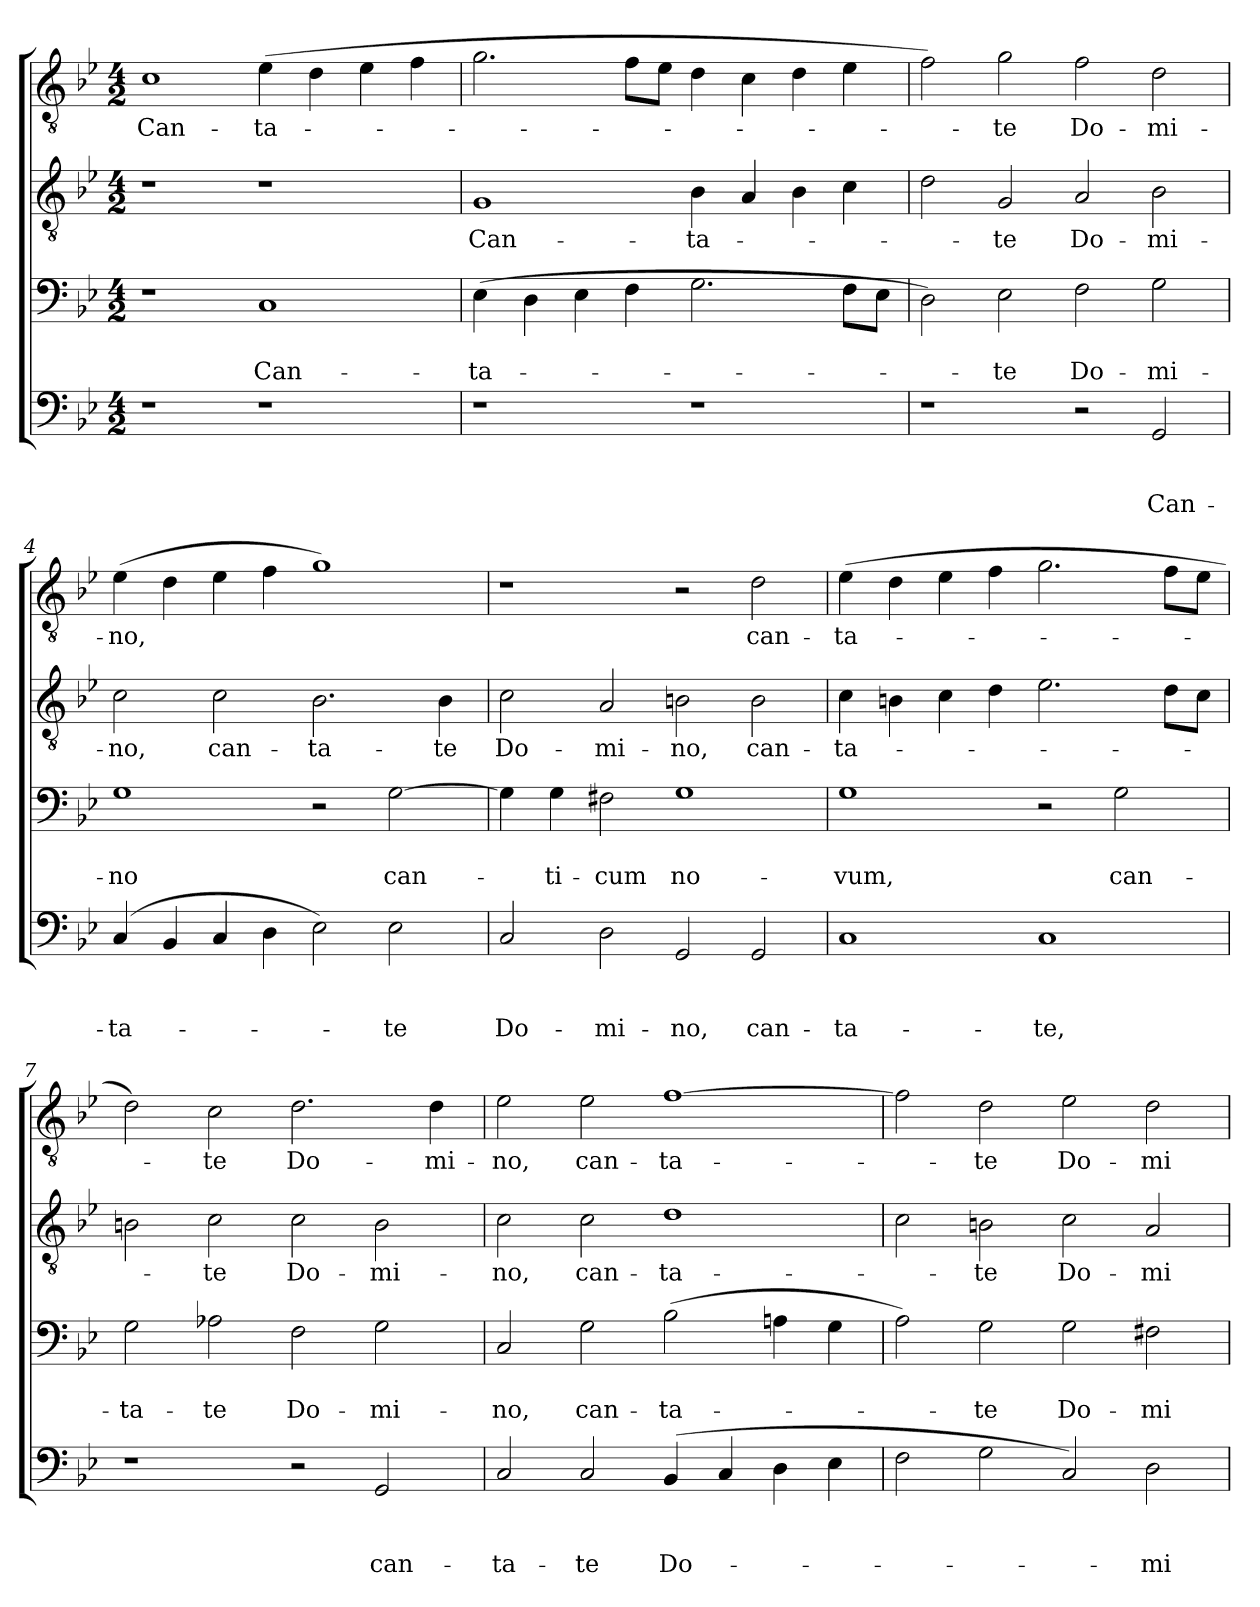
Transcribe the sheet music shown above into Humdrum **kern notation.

**kern	**text	**text	**text	**kern	**text	**text	**kern	**text	**kern	**text
*part3	*part3	*part3	*part3	*part2	*part2	*part2	*part1	*part1	*part1	*part1
*staff4	*staff4	*staff4	*staff4	*staff3	*staff3	*staff3	*staff2	*staff2	*staff1	*staff1
*clefF4	*	*	*	*clefF4	*	*	*clefGv2	*	*clefGv2	*
*k[b-e-]	*	*	*	*k[b-e-]	*	*	*k[b-e-]	*	*k[b-e-]	*
*B-:	*	*	*	*B-:	*	*	*B-:	*	*B-:	*
*M4/2	*	*	*	*M4/2	*	*	*M4/2	*	*M4/2	*
*MM200	*	*	*	*MM200	*	*	*MM200	*	*MM200	*
=1	=1	=1	=1	=1	=1	=1	=1	=1	=1	=1
!	!	!	!	!	!	!	!	!	!	!LO:LY:b
1r	.	.	.	1r	.	.	1r	.	1c	Can-
!	!	!	!	!	!	!LO:LY:b	!	!	!	!LO:LY:b
1r	.	.	.	1C	.	Can-	1r	.	(>4e-\	-ta-
.	.	.	.	.	.	.	.	.	4d\	.
.	.	.	.	.	.	.	.	.	4e-\	.
.	.	.	.	.	.	.	.	.	4f\	.
=2	=2	=2	=2	=2	=2	=2	=2	=2	=2	=2
!	!	!	!	!	!	!LO:LY:b	!	!LO:LY:b	!	!
1r	.	.	.	(>4E-\	.	-ta-	1G	-Can-	2.g\	.
.	.	.	.	4D\	.	.	.	.	.	.
.	.	.	.	4E-\	.	.	.	.	.	.
.	.	.	.	4F\	.	.	.	.	8f\L	.
.	.	.	.	.	.	.	.	.	8e-\J	.
!	!	!	!	!	!	!	!	!LO:LY:b	!	!
1r	.	.	.	2.G\	.	.	4B-\	-ta-	4d\	.
.	.	.	.	.	.	.	4A/	.	4c\	.
.	.	.	.	.	.	.	4B-\	.	4d\	.
.	.	.	.	8F\L	.	.	4c\	.	4e-\	.
.	.	.	.	8E-\J	.	.	.	.	.	.
=3	=3	=3	=3	=3	=3	=3	=3	=3	=3	=3
1r	.	.	.	2D\)	.	.	2d\	.	2f\)	.
!	!	!	!	!	!	!LO:LY:b	!	!LO:LY:b	!	!LO:LY:b
.	.	.	.	2E-\	.	-te	2G/	-te	2g\	-te
!	!	!	!	!	!	!LO:LY:b	!	!LO:LY:b	!	!LO:LY:b
2r	.	.	.	2F\	.	Do-	2A/	Do-	2f\	Do-
!	!	!	!LO:LY:b	!	!	!LO:LY:b	!	!LO:LY:b	!	!LO:LY:b
2GG/	.	.	Can-	2G\	.	-mi-	2B-\	-mi-	2d\	-mi-
!!LO:LB:g=z
=4	=4	=4	=4	=4	=4	=4	=4	=4	=4	=4
!	!	!	!LO:LY:b	!	!	!LO:LY:b	!	!LO:LY:b	!	!LO:LY:b
(<4C/	.	.	-ta-	1G	.	-no	2c\	no,	(>4e-\	-no,
4BB-/	.	.	.	.	.	.	.	.	4d\	.
!	!	!	!	!	!	!	!	!LO:LY:b	!	!
4C/	.	.	.	.	.	.	2c\	can-	4e-\	.
4D\	.	.	.	.	.	.	.	.	4f\	.
!	!	!	!	!	!	!	!	!LO:LY:b	!	!
2E-\)	.	.	.	2r	.	.	2.B-\	-ta-	1g)	.
!	!	!	!LO:LY:b	!	!	!LO:LY:b	!	!	!	!
2E-\	.	.	-te	[>2G\	.	can-	.	.	.	.
!	!	!	!	!	!	!	!	!LO:LY:b	!	!
.	.	.	.	.	.	.	4B-\	-te	.	.
=5	=5	=5	=5	=5	=5	=5	=5	=5	=5	=5
!	!	!	!LO:LY:b	!	!	!	!	!LO:LY:b	!	!
2C/	.	.	Do-	4G\]	.	.	2c\	-Do-	1r	.
!	!	!	!	!	!	!LO:LY:b	!	!	!	!
.	.	.	.	4G\	.	-ti-	.	.	.	.
!	!	!	!LO:LY:b	!	!	!LO:LY:b	!	!LO:LY:b	!	!
2D\	.	.	-mi-	2F#X\	.	-cum	2A/	-mi-	.	.
!	!	!	!LO:LY:b	!	!	!LO:LY:b	!	!LO:LY:b	!	!
2GG/	.	.	-no,	1G	.	no-	2Bn\	-no,	2r	.
!	!	!	!LO:LY:b	!	!	!	!	!LO:LY:b	!	!LO:LY:b
2GG/	.	.	can-	.	.	.	2B\	can-	2d\	can-
=6	=6	=6	=6	=6	=6	=6	=6	=6	=6	=6
!	!	!	!LO:LY:b	!	!	!LO:LY:b	!	!LO:LY:b	!	!LO:LY:b
1C	.	.	-ta-	1G	.	-vum,	4c\	-ta-	(>4e-\	-ta-
.	.	.	.	.	.	.	4Bn\	.	4d\	.
.	.	.	.	.	.	.	4c\	.	4e-\	.
.	.	.	.	.	.	.	4d\	.	4f\	.
!	!	!	!LO:LY:b	!	!	!	!	!	!	!
1C	.	.	-te,	2r	.	.	2.e-\	.	2.g\	.
!	!	!	!	!	!	!LO:LY:b	!	!	!	!
.	.	.	.	2G\	.	can-	.	.	.	.
.	.	.	.	.	.	.	8d\L	.	8f\L	.
.	.	.	.	.	.	.	8c\J	.	8e-\J	.
!!LO:LB:g=z
=7	=7	=7	=7	=7	=7	=7	=7	=7	=7	=7
!	!	!	!	!	!	!LO:LY:b	!	!	!	!
1r	.	.	.	2G\	.	-ta-	2Bn\	.	2d\)	.
!	!	!	!	!	!	!LO:LY:b	!	!LO:LY:b	!	!LO:LY:b
.	.	.	.	2A-X\	.	-te	2c\	-te	2c\	-te
!	!	!	!	!	!	!LO:LY:b	!	!LO:LY:b	!	!LO:LY:b
2r	.	.	.	2F\	.	Do-	2c\	Do-	2.d\	Do-
!	!	!	!LO:LY:b	!	!	!LO:LY:b	!	!LO:LY:b	!	!
2GG/	.	.	can-	2G\	.	-mi-	2B\	-mi-	.	.
!	!	!	!	!	!	!	!	!	!	!LO:LY:b
.	.	.	.	.	.	.	.	.	4d\	-mi-
=8	=8	=8	=8	=8	=8	=8	=8	=8	=8	=8
!	!	!	!LO:LY:b	!	!	!LO:LY:b	!	!LO:LY:b	!	!LO:LY:b
2C/	.	.	-ta-	2C/	.	-no,	2c\	-no,	2e-\	-no,
!	!	!	!LO:LY:b	!	!	!LO:LY:b	!	!LO:LY:b	!	!LO:LY:b
2C/	.	.	-te	2G\	.	can-	2c\	can-	2e-\	can-
!	!	!	!LO:LY:b	!	!	!LO:LY:b	!	!LO:LY:b	!	!LO:LY:b
(<4BB-/	.	.	Do-	(>2B-\	.	-ta-	1d	-ta-	[>1f	-ta-
4C/	.	.	.	.	.	.	.	.	.	.
4D\	.	.	.	4An\	.	.	.	.	.	.
4E-\	.	.	.	4G\	.	.	.	.	.	.
=9	=9	=9	=9	=9	=9	=9	=9	=9	=9	=9
2F\	.	.	.	2A\)	.	.	2c\	.	2f\]	.
!	!	!	!	!	!	!LO:LY:b	!	!LO:LY:b	!	!LO:LY:b
2G\	.	.	.	2G\	.	-te	2Bn\	-te	2d\	-te
!	!	!	!	!	!	!LO:LY:b	!	!LO:LY:b	!	!LO:LY:b
2C/)	.	.	.	2G\	.	Do-	2c\	Do-	2e-\	Do-
!	!	!	!LO:LY:b	!	!	!LO:LY:b	!	!LO:LY:b	!	!LO:LY:b
2D\	.	.	-mi-	2F#X\	.	-mi-	2A/	-mi-	2d\	-mi-
=	=	=	=	=	=	=	=	=	=	=
*-	*-	*-	*-	*-	*-	*-	*-	*-	*-	*-
